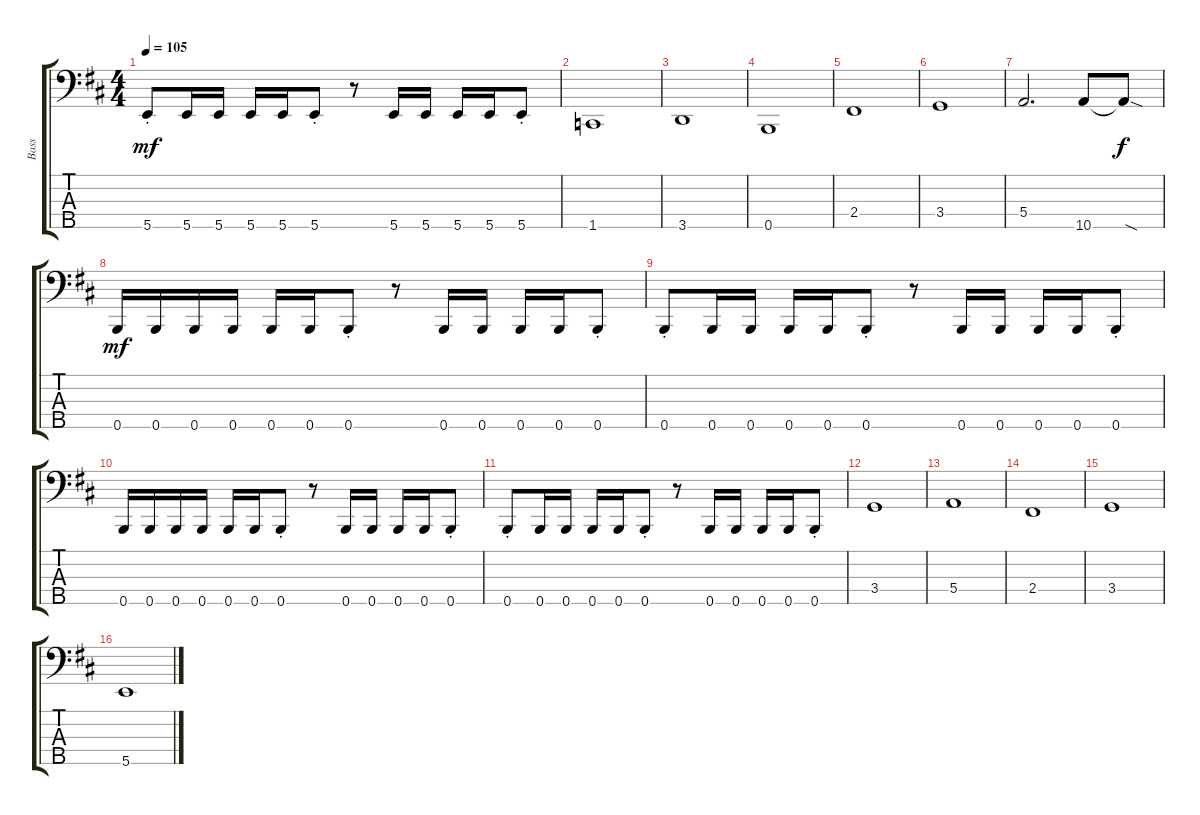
\track ("Bass" "Bass") {instrument electricbassfinger}
\staff {score tabs}
\tuning (G2 D2 A1 E1 B0) {hide}
\ts (4 4)
\tempo 105
\clef f4
\ks d
5.5{st}.8{dy mf} 5.5.16 5.5.16 5.5.16 5.5.16 5.5{st}.8 r.8 5.5.16 5.5.16 5.5.16 5.5.16 5.5{st}.8 |
1.5.1 |
3.5.1 |
0.5.1 |
2.4.1 |
3.4.1 |
5.4.2{d} 10.5.8 10.5{sod t}.8{dy f} |
0.5.16{dy mf} 0.5.16 0.5.16 0.5.16 0.5.16 0.5.16 0.5{st}.8 r.8 0.5.16 0.5.16 0.5.16 0.5.16 0.5{st}.8 |
0.5{st}.8 0.5.16 0.5.16 0.5.16 0.5.16 0.5{st}.8 r.8 0.5.16 0.5.16 0.5.16 0.5.16 0.5{st}.8 |
0.5.16 0.5.16 0.5.16 0.5.16 0.5.16 0.5.16 0.5{st}.8 r.8 0.5.16 0.5.16 0.5.16 0.5.16 0.5{st}.8 |
0.5{st}.8 0.5.16 0.5.16 0.5.16 0.5.16 0.5{st}.8 r.8 0.5.16 0.5.16 0.5.16 0.5.16 0.5{st}.8 |
3.4.1 |
5.4.1 |
2.4.1 |
3.4.1 |
5.5.1
